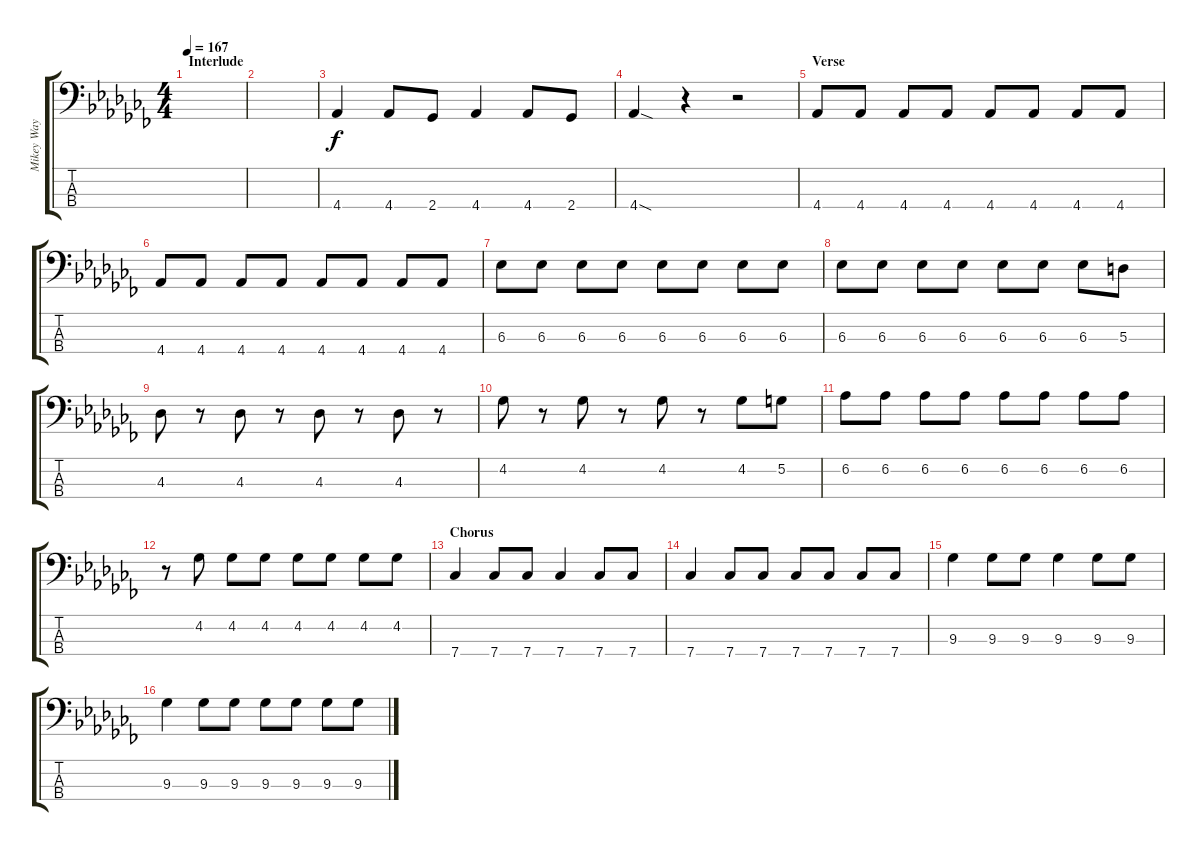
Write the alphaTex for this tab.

\track ("Mikey Way" "Mikey Way") {instrument electricbassfinger}
\staff {score tabs}
\tuning (G2 D2 A1 E1) {hide}
\ts (4 4)
\section ("" "Interlude")
\tempo 167
\clef f4
\ks abminor
|
|
4.4.4 4.4.8 2.4.8 4.4.4 4.4.8 2.4.8 |
4.4{sod}.4 r.4 r.2 |
\section ("" "Verse")
4.4.8 4.4.8 4.4.8 4.4.8 4.4.8 4.4.8 4.4.8 4.4.8 |
4.4.8 4.4.8 4.4.8 4.4.8 4.4.8 4.4.8 4.4.8 4.4.8 |
6.3.8 6.3.8 6.3.8 6.3.8 6.3.8 6.3.8 6.3.8 6.3.8 |
6.3.8 6.3.8 6.3.8 6.3.8 6.3.8 6.3.8 6.3.8 5.3.8 |
4.3.8 r.8 4.3.8 r.8 4.3.8 r.8 4.3.8 r.8 |
4.2.8 r.8 4.2.8 r.8 4.2.8 r.8 4.2.8 5.2.8 |
6.2.8 6.2.8 6.2.8 6.2.8 6.2.8 6.2.8 6.2.8 6.2.8 |
r.8 4.2.8 4.2.8 4.2.8 4.2.8 4.2.8 4.2.8 4.2.8 |
\section ("" "Chorus")
7.4.4 7.4.8 7.4.8 7.4.4 7.4.8 7.4.8 |
7.4.4 7.4.8 7.4.8 7.4.8 7.4.8 7.4.8 7.4.8 |
9.3.4 9.3.8 9.3.8 9.3.4 9.3.8 9.3.8 |
9.3.4 9.3.8 9.3.8 9.3.8 9.3.8 9.3.8 9.3.8
